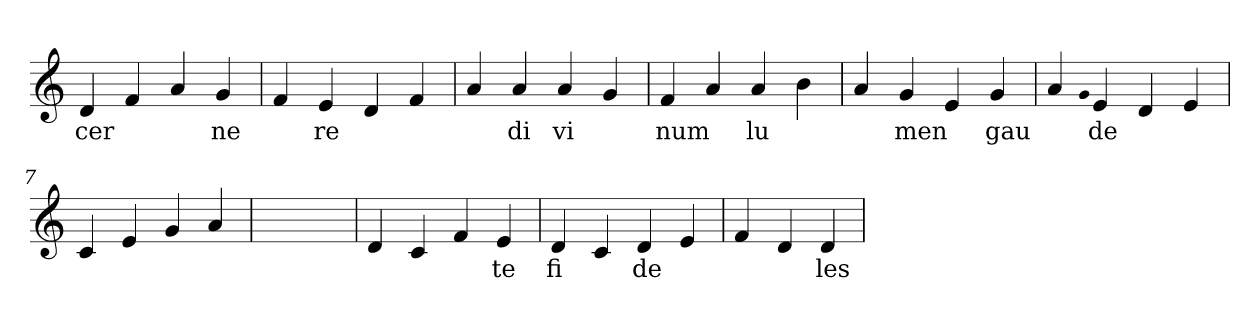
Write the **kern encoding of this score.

**kern	**text
*part1	*part1
*staff1	*staff1
*clefG2	*
=1	=1
4d	cer
4f	.
4a	.
4g	ne
=2	=2
4f	.
4e	re
4d	.
4f	.
=3	=3
4a	.
4a	di
4a	vi
4g	.
=4	=4
4f	num
4a	.
4a	lu
4b	.
=5	=5
4a	.
4g	men
4e	.
4g	gau
=6	=6
4a	.
qqg	.
4e	de
4d	.
4e	.
=7	=7
4c	.
4e	.
4g	.
4a	.
=8	=8
1ryy	.
=8	=8
4d	.
4c	.
4f	.
4e	te
=9	=9
4d	fi
4c	.
4d	de
4e	.
=10	=10
4f	.
4d	.
4d	les
=	=
*-	*-
